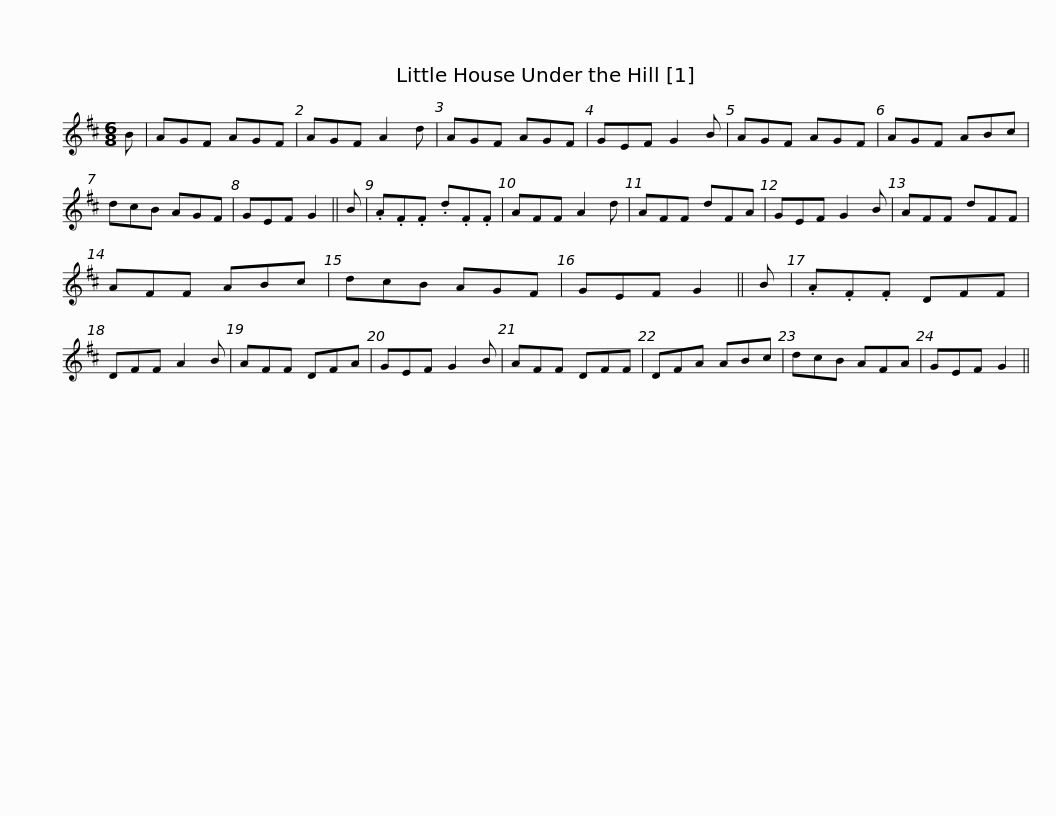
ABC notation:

X:1
L:1/8
M:6/8
I:linebreak $
K:D
V:1 treble
V:1
 B | AGF AGF | AGF A2 d | AGF AGF | GEF G2 B | %5
 AGF AGF | AGF ABc | dcB AGF |$ GEF G2 || B | %10
 .A.F.F .d.F.F | AFF A2 d | AFF dFA | GEF G2 B | AFF dFF | %15
 AFF ABc |$ dcB AGF | GEF G2 || B | .A.F.F DFF | %20
 DFF A2 B | AFF DFA | GEF G2 B | AFF DFF |$ DFA ABc | %25
 dcB AFA | GEF G2 || %27
